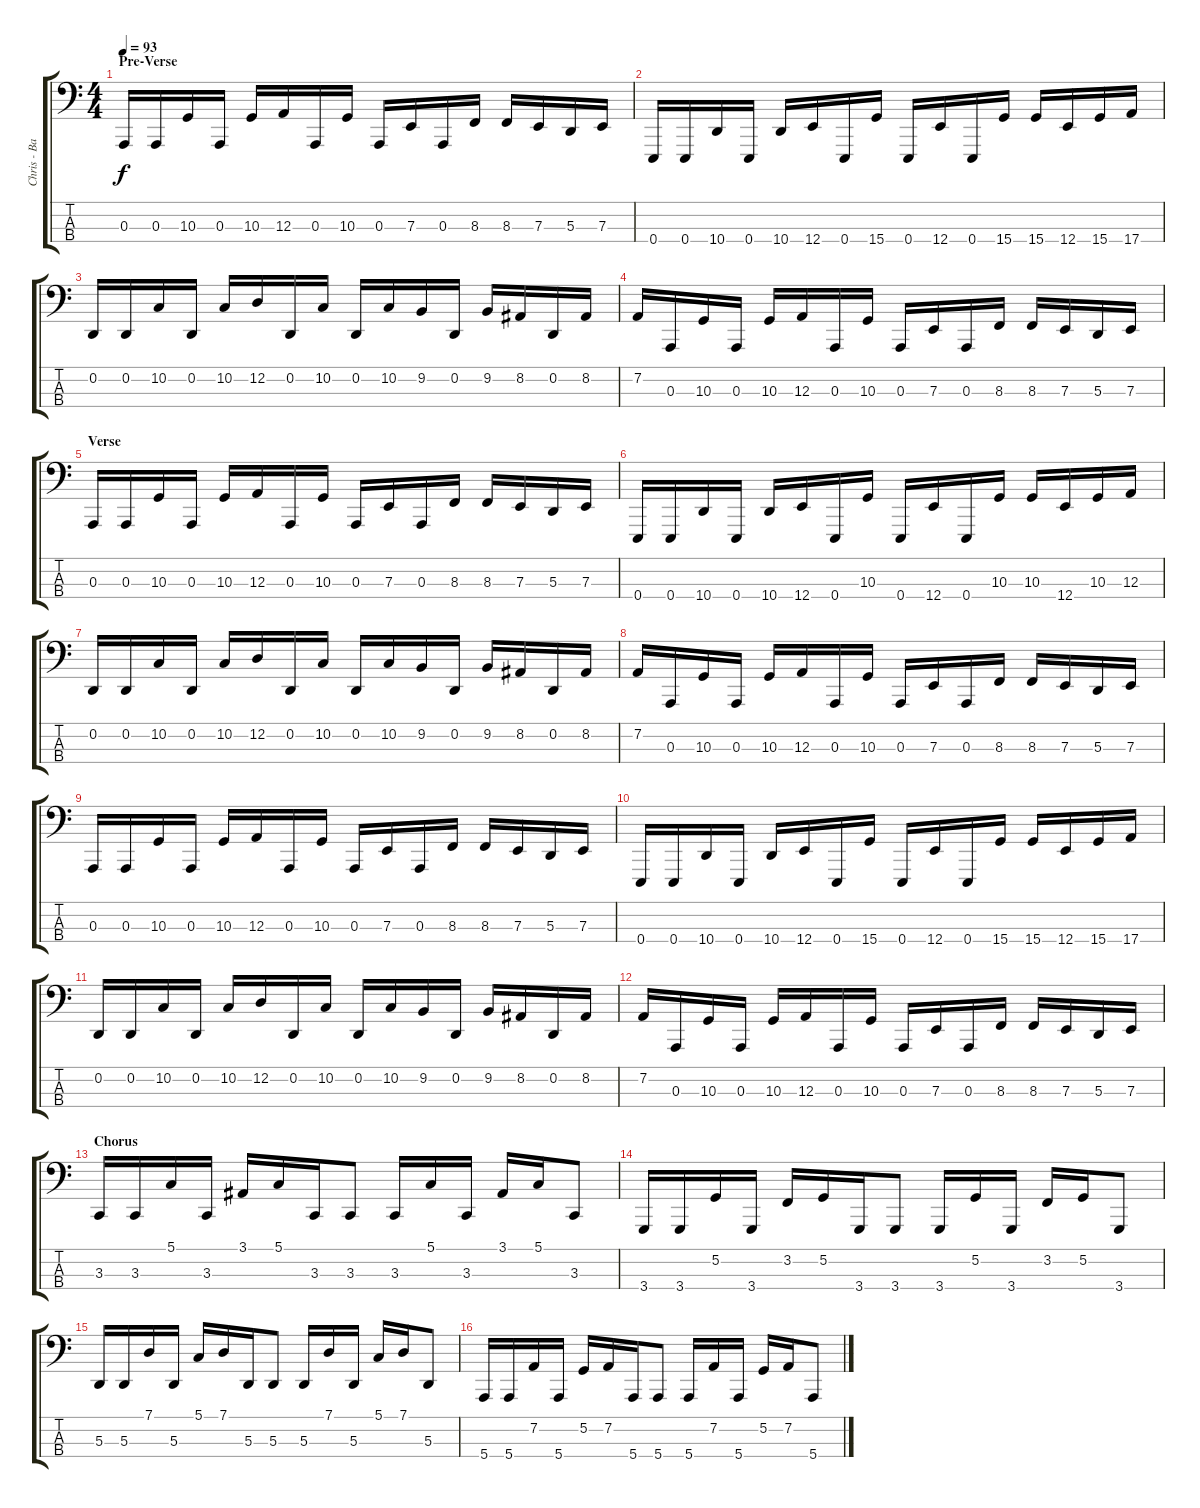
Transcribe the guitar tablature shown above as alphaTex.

\track ("Chris - Bass" "Chris - Ba") {instrument lead8bassandlead}
\staff {score tabs}
\tuning (G2 D2 A1 E1) {hide}
\ts (4 4)
\section ("" "Pre-Verse")
\tempo 93
\clef f4
\ks c
0.3.16{dy f} 0.3.16 10.3.16 0.3.16 10.3.16 12.3.16 0.3.16 10.3.16 0.3.16 7.3.16 0.3.16 8.3.16 8.3.16 7.3.16 5.3.16 7.3.16 |
0.4.16 0.4.16 10.4.16 0.4.16 10.4.16 12.4.16 0.4.16 15.4.16 0.4.16 12.4.16 0.4.16 15.4.16 15.4.16 12.4.16 15.4.16 17.4.16 |
0.2.16 0.2.16 10.2.16 0.2.16 10.2.16 12.2.16 0.2.16 10.2.16 0.2.16 10.2.16 9.2.16 0.2.16 9.2.16 8.2.16 0.2.16 8.2.16 |
7.2.16 0.3.16 10.3.16 0.3.16 10.3.16 12.3.16 0.3.16 10.3.16 0.3.16 7.3.16 0.3.16 8.3.16 8.3.16 7.3.16 5.3.16 7.3.16 |
\section ("" "Verse")
0.3.16 0.3.16 10.3.16 0.3.16 10.3.16 12.3.16 0.3.16 10.3.16 0.3.16 7.3.16 0.3.16 8.3.16 8.3.16 7.3.16 5.3.16 7.3.16 |
0.4.16 0.4.16 10.4.16 0.4.16 10.4.16 12.4.16 0.4.16 10.3.16 0.4.16 12.4.16 0.4.16 10.3.16 10.3.16 12.4.16 10.3.16 12.3.16 |
0.2.16 0.2.16 10.2.16 0.2.16 10.2.16 12.2.16 0.2.16 10.2.16 0.2.16 10.2.16 9.2.16 0.2.16 9.2.16 8.2.16 0.2.16 8.2.16 |
7.2.16 0.3.16 10.3.16 0.3.16 10.3.16 12.3.16 0.3.16 10.3.16 0.3.16 7.3.16 0.3.16 8.3.16 8.3.16 7.3.16 5.3.16 7.3.16 |
0.3.16 0.3.16 10.3.16 0.3.16 10.3.16 12.3.16 0.3.16 10.3.16 0.3.16 7.3.16 0.3.16 8.3.16 8.3.16 7.3.16 5.3.16 7.3.16 |
0.4.16 0.4.16 10.4.16 0.4.16 10.4.16 12.4.16 0.4.16 15.4.16 0.4.16 12.4.16 0.4.16 15.4.16 15.4.16 12.4.16 15.4.16 17.4.16 |
0.2.16 0.2.16 10.2.16 0.2.16 10.2.16 12.2.16 0.2.16 10.2.16 0.2.16 10.2.16 9.2.16 0.2.16 9.2.16 8.2.16 0.2.16 8.2.16 |
7.2.16 0.3.16 10.3.16 0.3.16 10.3.16 12.3.16 0.3.16 10.3.16 0.3.16 7.3.16 0.3.16 8.3.16 8.3.16 7.3.16 5.3.16 7.3.16 |
\section ("" "Chorus")
3.3.16 3.3.16 5.1.16 3.3.16 3.1.16 5.1.16 3.3.16 3.3.8 3.3.16 5.1.16 3.3.16 3.1.16 5.1.16 3.3.8 |
3.4.16 3.4.16 5.2.16 3.4.16 3.2.16 5.2.16 3.4.16 3.4.8 3.4.16 5.2.16 3.4.16 3.2.16 5.2.16 3.4.8 |
5.3.16 5.3.16 7.1.16 5.3.16 5.1.16 7.1.16 5.3.16 5.3.8 5.3.16 7.1.16 5.3.16 5.1.16 7.1.16 5.3.8 |
5.4.16 5.4.16 7.2.16 5.4.16 5.2.16 7.2.16 5.4.16 5.4.8 5.4.16 7.2.16 5.4.16 5.2.16 7.2.16 5.4.8
